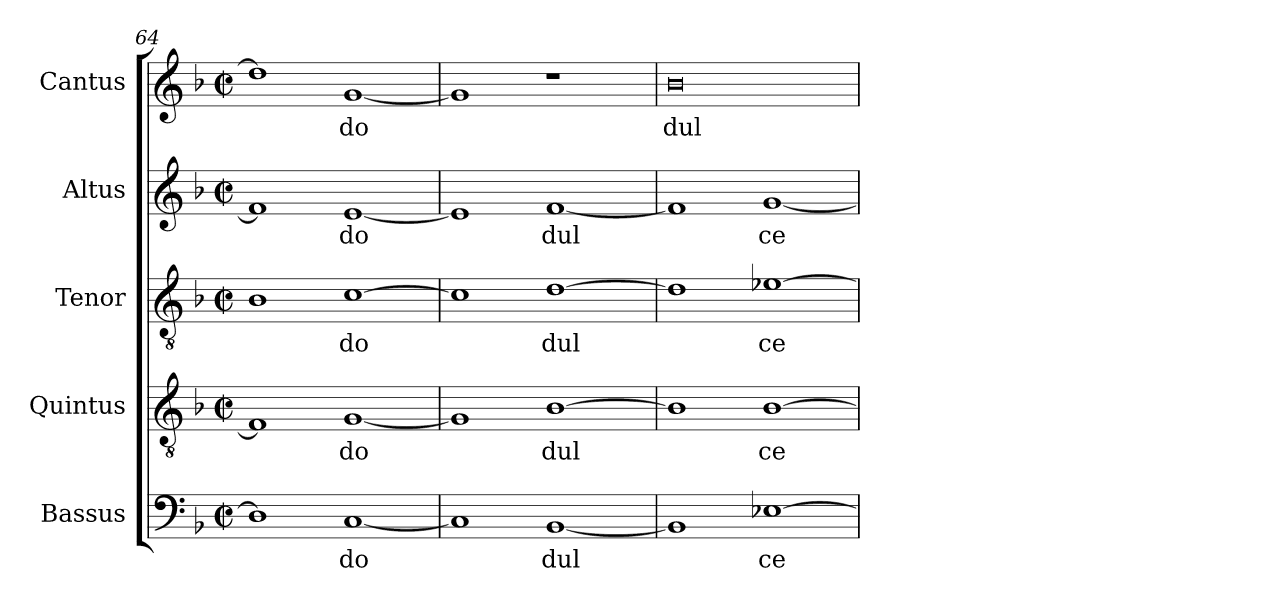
**kern	**text	**kern	**text	**kern	**text	**kern	**text	**kern	**text
*part5	*part5	*part4	*part4	*part3	*part3	*part2	*part2	*part1	*part1
*staff5	*staff5	*staff4	*staff4	*staff3	*staff3	*staff2	*staff2	*staff1	*staff1
*I"Bassus	*	*I"Quintus	*	*I"Tenor	*	*I"Altus	*	*I"Cantus	*
*clefF4	*	*clefGv2	*	*clefGv2	*	*clefG2	*	*clefG2	*
*k[b-]	*	*k[b-]	*	*k[b-]	*	*k[b-]	*	*k[b-]	*
*F:	*	*F:	*	*F:	*	*F:	*	*F:	*
*M2/2	*	*M2/2	*	*M2/2	*	*M2/2	*	*M2/2	*
*met(c|)	*	*met(c|)	*	*met(c|)	*	*met(c|)	*	*met(c|)	*
=64	=64	=64	=64	=64	=64	=64	=64	=64	=64
!	!LO:LY:b:cj	!	!LO:LY:b:cj	!	!LO:LY:b:cj	!	!LO:LY:b:cj	!	!LO:LY:b:cj
1D]	.	1F]	.	1B-	.	1f]	--	1dd]	.
!	!LO:LY:b:cj	!	!LO:LY:b:cj	!	!LO:LY:b:cj	!	!LO:LY:b:cj	!	!LO:LY:b:cj
[<1C	do	[<1G	do	[>1c	do	[<1e	-do	[<1g	do
=65	=65	=65	=65	=65	=65	=65	=65	=65	=65
!	!LO:LY:b:cj	!	!LO:LY:b:cj	!	!LO:LY:b:cj	!	!LO:LY:b:cj	!	!LO:LY:b:cj
1C]	.	1G]	.	1c]	.	1e]	.	1g]	.
!	!LO:LY:b:cj	!	!LO:LY:b:cj	!	!LO:LY:b:cj	!	!LO:LY:b:cj	!	!
[<1BB-	dul	[>1B-	dul	[>1d	dul	[<1f	dul-	1r	.
=66	=66	=66	=66	=66	=66	=66	=66	=66	=66
!	!LO:LY:b:cj	!	!LO:LY:b:cj	!	!LO:LY:b:cj	!	!LO:LY:b:cj	!	!LO:LY:b:cj
1BB-]	.	1B-]	.	1d]	.	1f]	--	0b-	dul
!	!LO:LY:b:cj	!	!LO:LY:b:cj	!	!LO:LY:b:cj	!	!LO:LY:b:cj	!	!
[>1E-X	ce	[>1B-	ce	[>1e-X	ce	[<1g	-ce-	.	.
=	=	=	=	=	=	=	=	=	=
*-	*-	*-	*-	*-	*-	*-	*-	*-	*-
